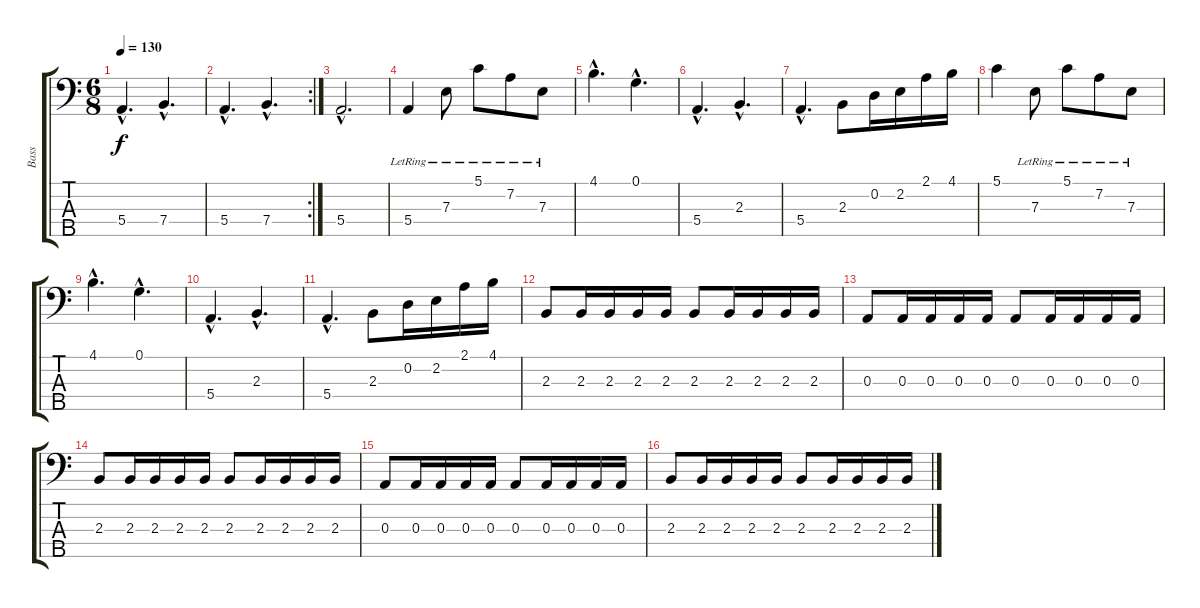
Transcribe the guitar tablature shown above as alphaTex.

\track ("Bass" "Bass") {instrument electricbassfinger}
\staff {score tabs}
\tuning (G2 D2 A1 E1 B0) {hide}
\ts (6 8)
\tempo 130
\clef f4
\ks c
5.4{hac}.4{d dy f} 7.4{hac}.4{d} |
\rc 2
5.4{hac}.4{d} 7.4{hac}.4{d} |
5.4{hac}.2{d} |
5.4{lr}.4 7.3{lr}.8 5.1{lr}.8 7.2{lr}.8 7.3{lr}.8 |
4.1{hac}.4{d} 0.1{hac}.4{d} |
5.4{hac}.4{d} 2.3{hac}.4{d} |
5.4{hac}.4{d} 2.3.8 0.2.16 2.2.16 2.1.16 4.1.16 |
5.1.4 7.3{lr}.8 5.1{lr}.8 7.2{lr}.8 7.3{lr}.8 |
4.1{hac}.4{d} 0.1{hac}.4{d} |
5.4{hac}.4{d} 2.3{hac}.4{d} |
5.4{hac}.4{d} 2.3.8 0.2.16 2.2.16 2.1.16 4.1.16 |
2.3.8 2.3.16 2.3.16 2.3.16 2.3.16 2.3.8 2.3.16 2.3.16 2.3.16 2.3.16 |
0.3.8 0.3.16 0.3.16 0.3.16 0.3.16 0.3.8 0.3.16 0.3.16 0.3.16 0.3.16 |
2.3.8 2.3.16 2.3.16 2.3.16 2.3.16 2.3.8 2.3.16 2.3.16 2.3.16 2.3.16 |
0.3.8 0.3.16 0.3.16 0.3.16 0.3.16 0.3.8 0.3.16 0.3.16 0.3.16 0.3.16 |
2.3.8 2.3.16 2.3.16 2.3.16 2.3.16 2.3.8 2.3.16 2.3.16 2.3.16 2.3.16
